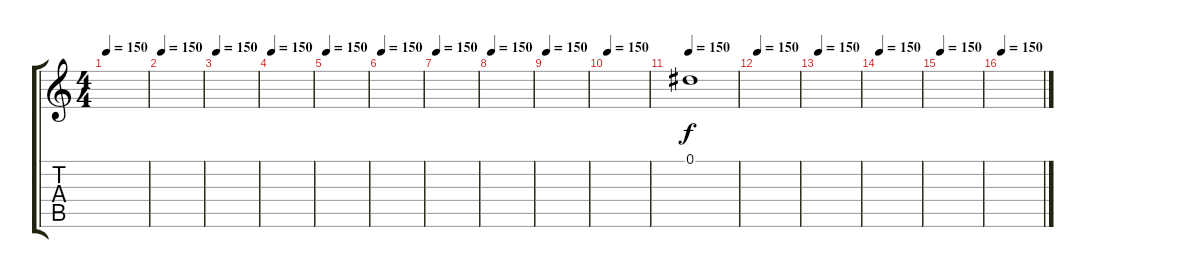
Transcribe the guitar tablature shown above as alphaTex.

\track "" {instrument distortionguitar}
\staff {score tabs}
\tuning (Eb4 Bb3 Gb3 Db3 Ab2 Eb2) {hide}
\ts (4 4)
\tempo 150
\clef g2
\ks c
|
\tempo 150
|
\tempo 150
|
\tempo 150
|
\tempo 150
|
\tempo 150
|
\tempo 150
|
\tempo 150
|
\tempo 150
|
\tempo 150
|
\tempo 150
0.1.1 |
\tempo 150
|
\tempo 150
|
\tempo 150
|
\tempo 150
|
\tempo 150
